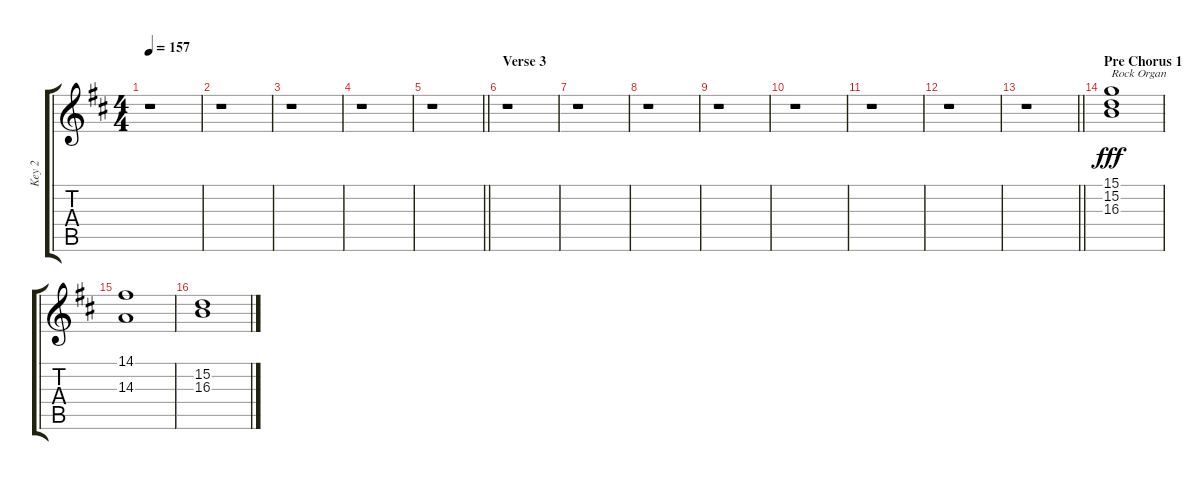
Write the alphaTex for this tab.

\track ("Key 2" "Key 2") {instrument choiraahs}
\staff {score tabs}
\tuning (E4 B3 G3 D3 A2 E2) {hide}
\ts (4 4)
\tempo 157
\clef g2
\ks d
r.1{dy ff} |
r.1 |
r.1 |
r.1 |
\barLineRight lightlight
r.1 |
\section ("" "Verse 3")
r.1 |
r.1 |
r.1 |
r.1 |
r.1 |
r.1 |
r.1 |
\barLineRight lightlight
r.1 |
\section ("" "Pre Chorus 1 ")
(15.1 15.2 16.3).1{txt "Rock Organ" dy fff instrument rockorgan} |
(14.1 14.3).1 |
(15.2 16.3).1
